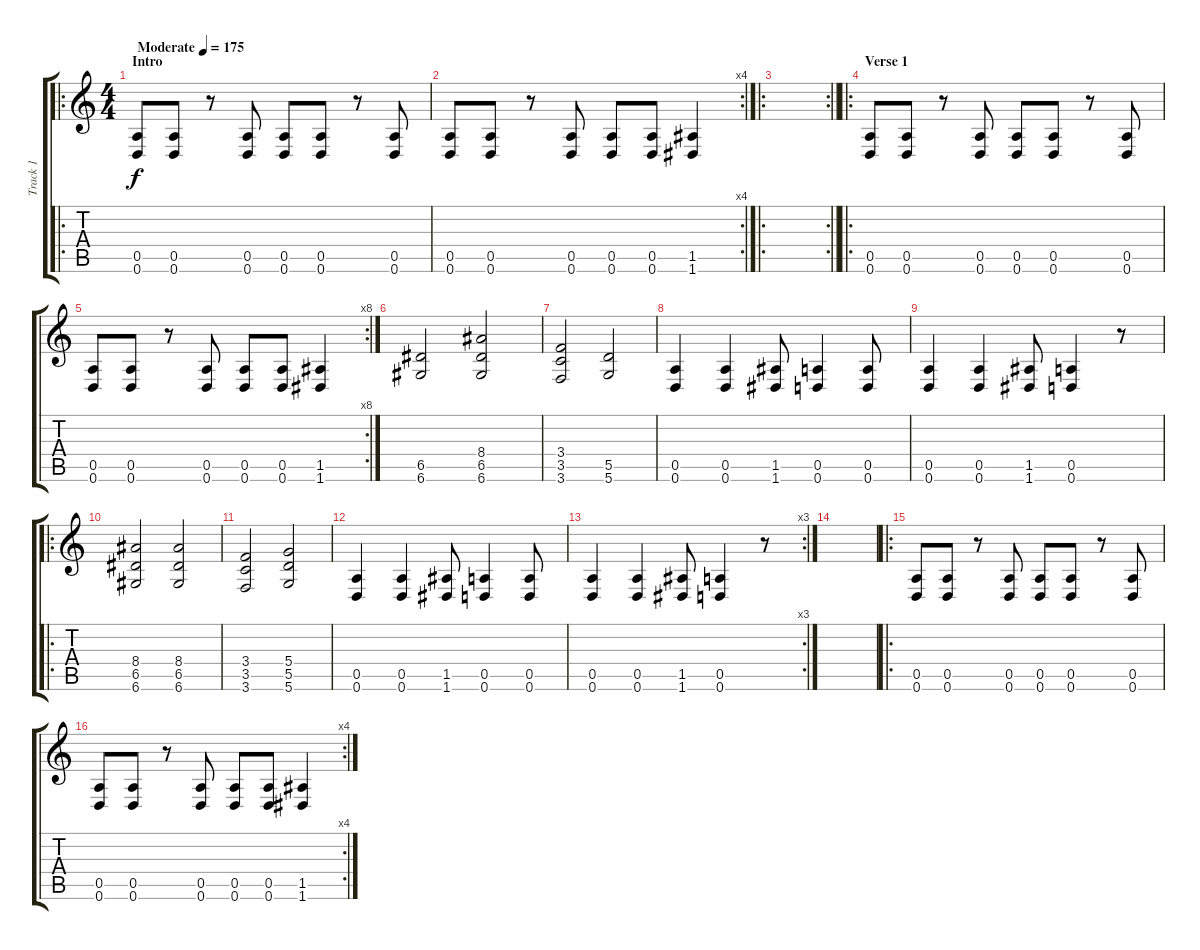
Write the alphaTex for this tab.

\track ("Track 1" "Track 1") {instrument distortionguitar}
\staff {score tabs}
\tuning (E4 B3 G3 D3 A2 D2) {hide}
\ro
\ts (4 4)
\section ("" "Intro")
\tempo (175 "Moderate")
\clef g2
\ks c
(0.5 0.6).8{dy f instrument distortionguitar} (0.5 0.6).8 r.8 (0.5 0.6).8 (0.5 0.6).8 (0.5 0.6).8 r.8 (0.5 0.6).8 |
\rc 4
(0.5 0.6).8 (0.5 0.6).8 r.8 (0.5 0.6).8 (0.5 0.6).8 (0.5 0.6).8 (1.5 1.6).4 |
\ro
\rc 2
\barLineRight lightlight
|
\ro
\section ("" "Verse 1")
(0.5 0.6).8 (0.5 0.6).8 r.8 (0.5 0.6).8 (0.5 0.6).8 (0.5 0.6).8 r.8 (0.5 0.6).8 |
\rc 8
(0.5 0.6).8 (0.5 0.6).8 r.8 (0.5 0.6).8 (0.5 0.6).8 (0.5 0.6).8 (1.5 1.6).4 |
(6.5 6.6).2 (8.4 6.5 6.6).2 |
(3.4 3.5 3.6).2 (5.5 5.6).2 |
(0.5 0.6).4 (0.5 0.6).4 (1.5 1.6).8 (0.5 0.6).4 (0.5 0.6).8 |
(0.5 0.6).4 (0.5 0.6).4 (1.5 1.6).8 (0.5 0.6).4 r.8 |
\ro
(8.4 6.5 6.6).2 (8.4 6.5 6.6).2 |
(3.4 3.5 3.6).2 (5.4 5.5 5.6).2 |
(0.5 0.6).4 (0.5 0.6).4 (1.5 1.6).8 (0.5 0.6).4 (0.5 0.6).8 |
\rc 3
(0.5 0.6).4 (0.5 0.6).4 (1.5 1.6).8 (0.5 0.6).4 r.8 |
|
\ro
(0.5 0.6).8 (0.5 0.6).8 r.8 (0.5 0.6).8 (0.5 0.6).8 (0.5 0.6).8 r.8 (0.5 0.6).8 |
\rc 4
(0.5 0.6).8 (0.5 0.6).8 r.8 (0.5 0.6).8 (0.5 0.6).8 (0.5 0.6).8 (1.5 1.6).4
